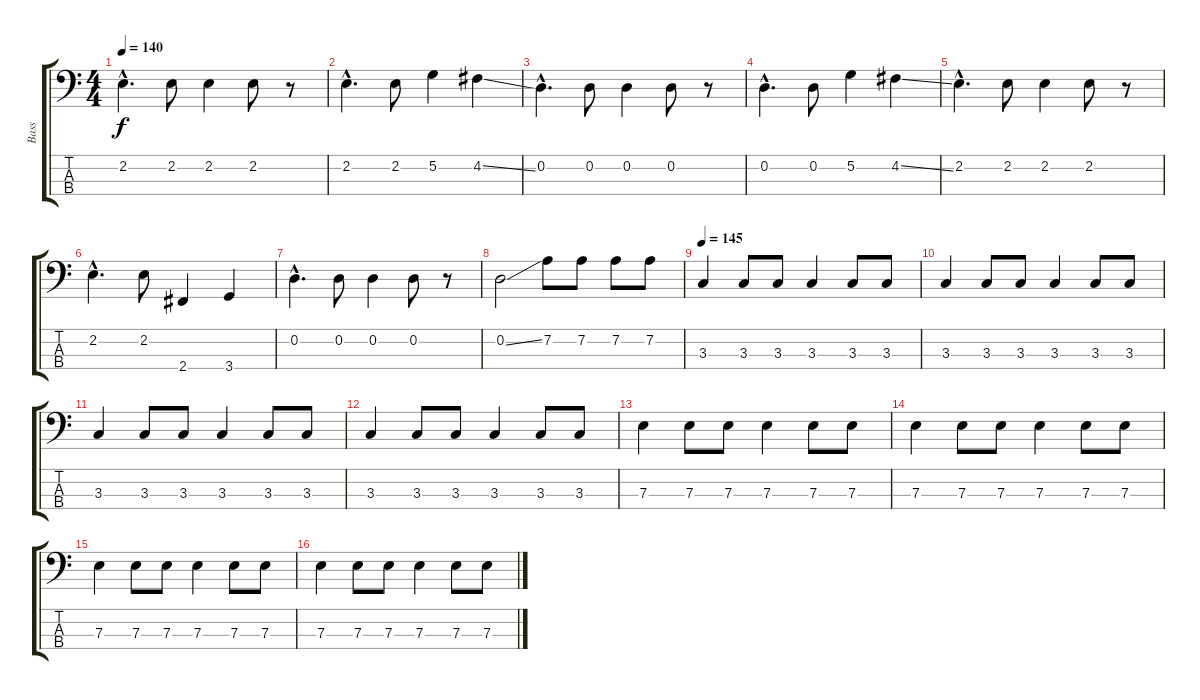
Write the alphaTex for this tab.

\track ("Bass" "Bass") {instrument electricbassfinger}
\staff {score tabs}
\tuning (G2 D2 A1 E1) {hide}
\ts (4 4)
\tempo 140
\clef f4
\ks c
2.2{hac}.4{d dy f} 2.2.8 2.2.4 2.2.8 r.8 |
2.2{hac}.4{d} 2.2.8 5.2.4 4.2{ss}.4 |
0.2{hac}.4{d} 0.2.8 0.2.4 0.2.8 r.8 |
0.2{hac}.4{d} 0.2.8 5.2.4 4.2{ss}.4 |
2.2{hac}.4{d} 2.2.8 2.2.4 2.2.8 r.8 |
2.2{hac}.4{d} 2.2.8 2.4.4 3.4.4 |
0.2{hac}.4{d} 0.2.8 0.2.4 0.2.8 r.8 |
0.2{ss}.2 7.2.8 7.2.8 7.2.8 7.2.8 |
\tempo 145
3.3.4 3.3.8 3.3.8 3.3.4 3.3.8 3.3.8 |
3.3.4 3.3.8 3.3.8 3.3.4 3.3.8 3.3.8 |
3.3.4 3.3.8 3.3.8 3.3.4 3.3.8 3.3.8 |
3.3.4 3.3.8 3.3.8 3.3.4 3.3.8 3.3.8 |
7.3.4 7.3.8 7.3.8 7.3.4 7.3.8 7.3.8 |
7.3.4 7.3.8 7.3.8 7.3.4 7.3.8 7.3.8 |
7.3.4 7.3.8 7.3.8 7.3.4 7.3.8 7.3.8 |
7.3.4 7.3.8 7.3.8 7.3.4 7.3.8 7.3.8
